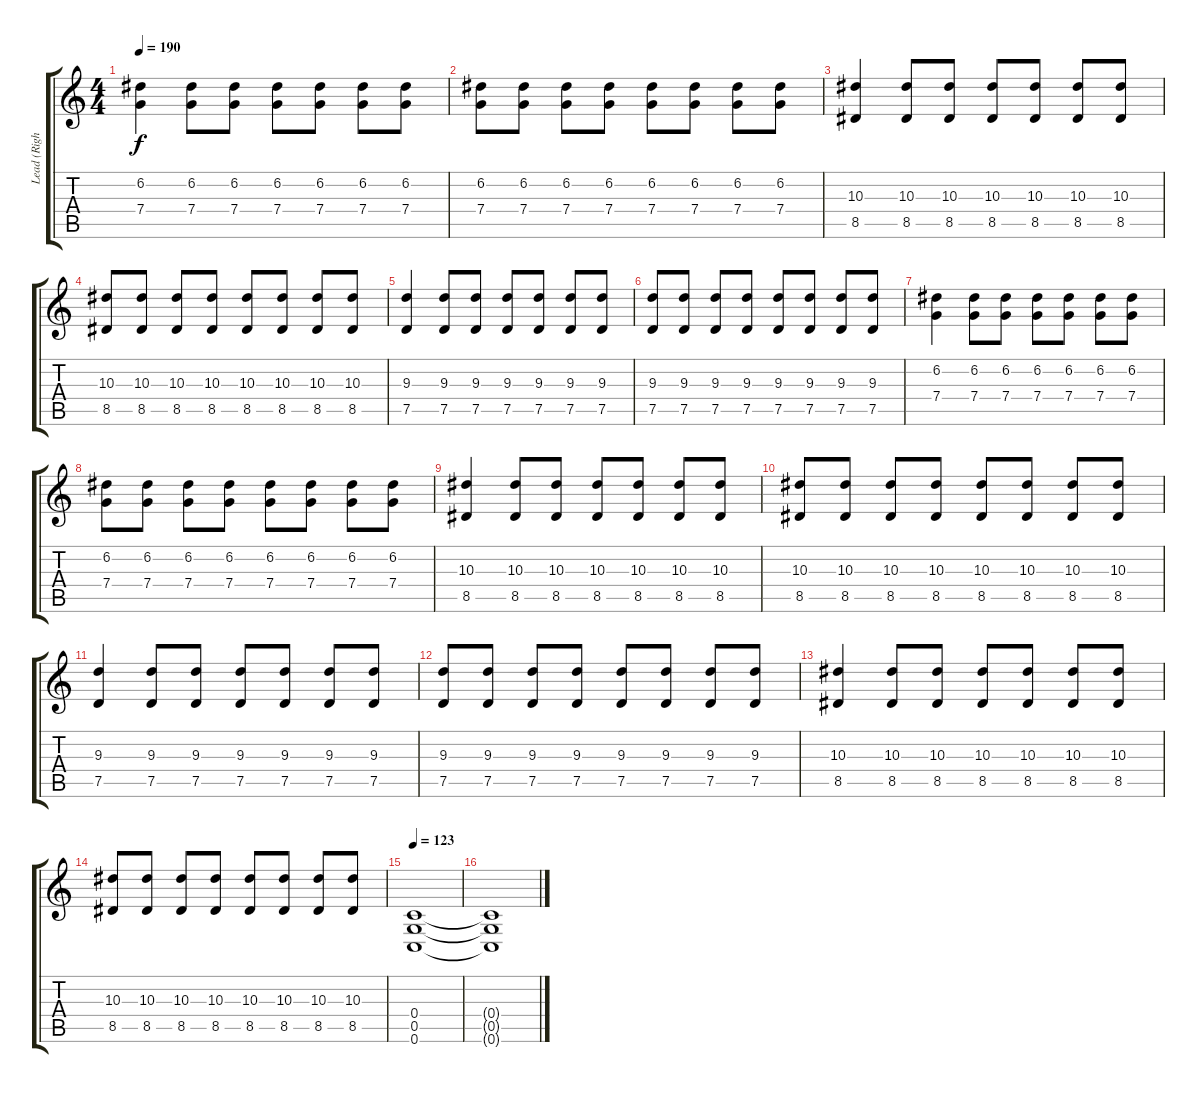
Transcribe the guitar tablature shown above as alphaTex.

\track ("Lead (Right)" "Lead (Righ") {instrument distortionguitar}
\staff {score tabs}
\tuning (D4 A3 F3 C3 G2 C2) {hide}
\ts (4 4)
\tempo 190
\clef g2
\ks c
(6.2 7.4).4{dy f} (6.2 7.4).8 (6.2 7.4).8 (6.2 7.4).8 (6.2 7.4).8 (6.2 7.4).8 (6.2 7.4).8 |
(6.2 7.4).8 (6.2 7.4).8 (6.2 7.4).8 (6.2 7.4).8 (6.2 7.4).8 (6.2 7.4).8 (6.2 7.4).8 (6.2 7.4).8 |
(10.3 8.5).4 (10.3 8.5).8 (10.3 8.5).8 (10.3 8.5).8 (10.3 8.5).8 (10.3 8.5).8 (10.3 8.5).8 |
(10.3 8.5).8 (10.3 8.5).8 (10.3 8.5).8 (10.3 8.5).8 (10.3 8.5).8 (10.3 8.5).8 (10.3 8.5).8 (10.3 8.5).8 |
(9.3 7.5).4 (9.3 7.5).8 (9.3 7.5).8 (9.3 7.5).8 (9.3 7.5).8 (9.3 7.5).8 (9.3 7.5).8 |
(9.3 7.5).8 (9.3 7.5).8 (9.3 7.5).8 (9.3 7.5).8 (9.3 7.5).8 (9.3 7.5).8 (9.3 7.5).8 (9.3 7.5).8 |
(6.2 7.4).4 (6.2 7.4).8 (6.2 7.4).8 (6.2 7.4).8 (6.2 7.4).8 (6.2 7.4).8 (6.2 7.4).8 |
(6.2 7.4).8 (6.2 7.4).8 (6.2 7.4).8 (6.2 7.4).8 (6.2 7.4).8 (6.2 7.4).8 (6.2 7.4).8 (6.2 7.4).8 |
(10.3 8.5).4 (10.3 8.5).8 (10.3 8.5).8 (10.3 8.5).8 (10.3 8.5).8 (10.3 8.5).8 (10.3 8.5).8 |
(10.3 8.5).8 (10.3 8.5).8 (10.3 8.5).8 (10.3 8.5).8 (10.3 8.5).8 (10.3 8.5).8 (10.3 8.5).8 (10.3 8.5).8 |
(9.3 7.5).4 (9.3 7.5).8 (9.3 7.5).8 (9.3 7.5).8 (9.3 7.5).8 (9.3 7.5).8 (9.3 7.5).8 |
(9.3 7.5).8 (9.3 7.5).8 (9.3 7.5).8 (9.3 7.5).8 (9.3 7.5).8 (9.3 7.5).8 (9.3 7.5).8 (9.3 7.5).8 |
(10.3 8.5).4 (10.3 8.5).8 (10.3 8.5).8 (10.3 8.5).8 (10.3 8.5).8 (10.3 8.5).8 (10.3 8.5).8 |
(10.3 8.5).8 (10.3 8.5).8 (10.3 8.5).8 (10.3 8.5).8 (10.3 8.5).8 (10.3 8.5).8 (10.3 8.5).8 (10.3 8.5).8 |
\tempo 123
(0.4 0.5 0.6).1 |
(0.4{t} 0.5{t} 0.6{t}).1
